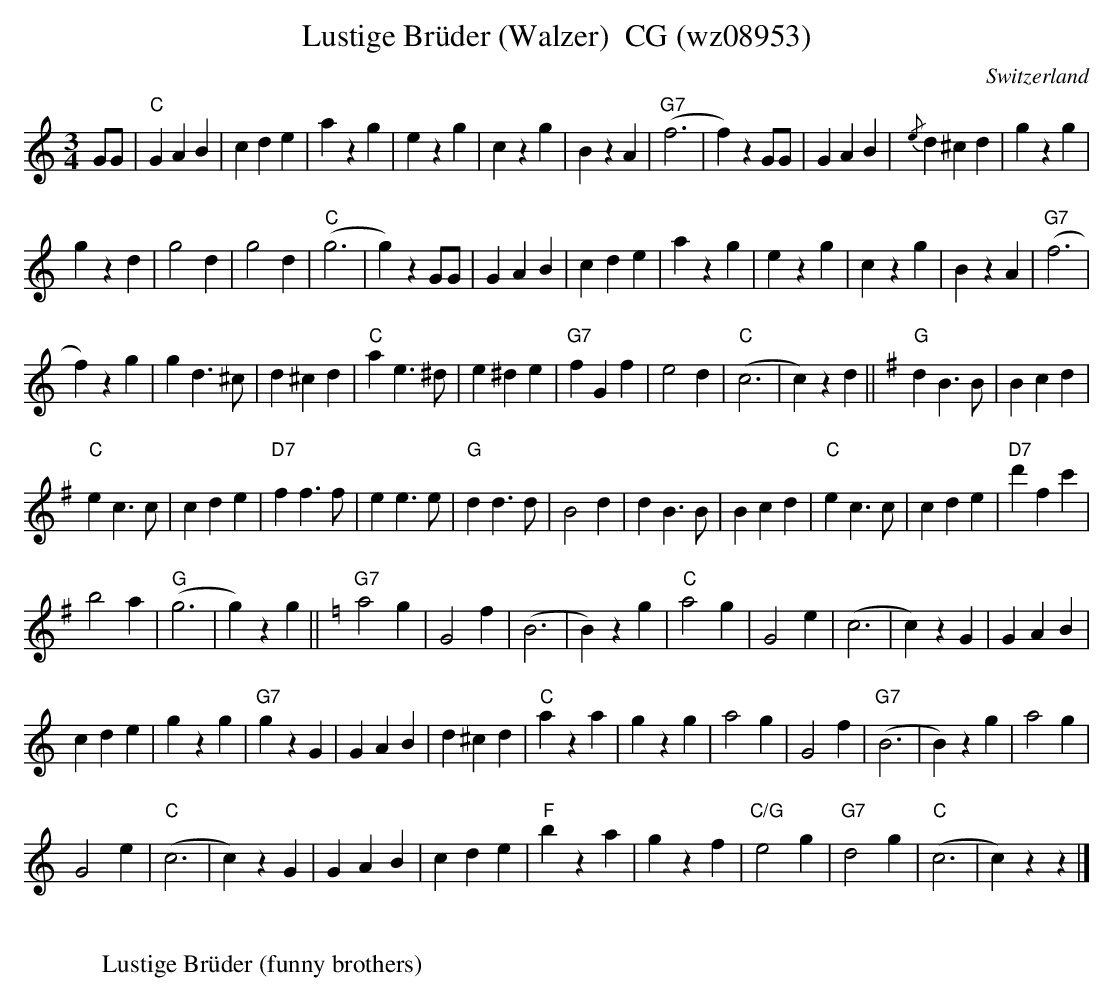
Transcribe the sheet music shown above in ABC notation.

X:1
T: Lustige Br\"uder (Walzer)  CG (wz08953)
M:3/4
L:1/4
O:Switzerland
K:C major
G/G/ |"C"GAB | cde | azg | ezg | czg | BzA | ("G7"f3 | f)zG/G/ | GAB | {/e}d^cd | gzg |
gzd | g2d | g2d | ("C"g3 | g)zG/G/ | GAB | cde | azg | ezg | czg | BzA | ("G7"f3 |
f)zg | gd>^c | d^cd | "C"ae>^d | e^de | "G7"fGf | e2d | ("C"c3 | c)zd || [K:G] "G"dB>B | Bcd |
"C"ec>c | cde | "D7"ff>f | ee>e | "G"dd>d | B2d | dB>B | Bcd | "C"ec>c | cde | "D7"d'fc' |
b2a | ("G"g3 | g)zg || [K:C] "G7"a2g | G2f | (B3 | B)zg | "C"a2g | G2e | (c3 | c)zG | GAB |
cde | gzg | "G7"gzG | GAB | d^cd | "C"aza | gzg | a2g | G2f | ("G7"B3 | B)zg | a2g |
G2e | ("C"c3 | c)zG | GAB | cde | "F"bza | gzf | "C/G"e2g | "G7"d2g | ("C"c3 | c)zz |]
W:
W: Lustige Br\"uder (funny brothers)
